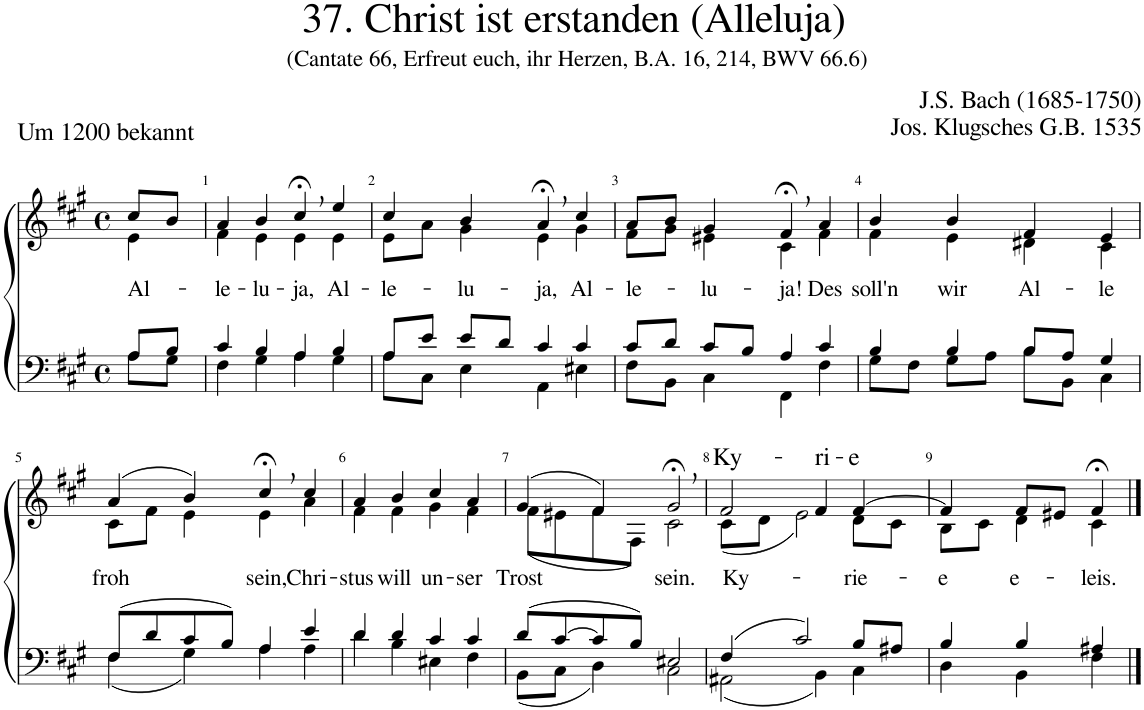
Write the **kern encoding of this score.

**kern	**kern	**text	**text
*part2	*part1	*part1	*part1
*staff2	*staff1	*staff1	*staff1
*I"Tenor/Bass	*I"Soprano/Alto	*	*
*clefF4	*clefG2	*	*
*k[f#c#g#]	*k[f#c#g#]	*	*
*M4/4	*M4/4	*	*
*met(c)	*met(c)	*	*
=	=	=	=
*^	*	*	*
!	!	!	!LO:LY:b	!
*	*	*^	*	*
8A/L	8A\L	8cc#;</L	4e\	Al-	.
8B/J	8G#\J	8b/J	.	.	.
=1	=1	=1	=1	=1	=1
!	!	!	!	!LO:LY:b	!
4c#/	4F#\	4a;</	4f#\	-le-	.
!	!	!	!	!LO:LY:b	!
4B/	4G#\	4b;</	4e\	-lu-	.
!	!	!	!	!LO:LY:b	!
4A/	4A\	4cc#;<,/	4e\	-ja,	.
!	!	!	!	!LO:LY:b	!
4B/	4G#\	4ee/	4e\	Al-	.
=2	=2	=2	=2	=2	=2
!	!	!	!	!LO:LY:b	!
8A/L	8A\L	4cc#;</	8e\L	-le-	.
8e/J	8C#\J	.	8a\J	.	.
!	!	!	!	!LO:LY:b	!
8e;</L	4E\	4b/	4g#\	-lu-	.
8d/J	.	.	.	.	.
!	!	!	!	!LO:LY:b	!
4c#/	4AA\	4a;<,/	4e\	-ja,	.
!	!	!	!	!LO:LY:b	!
4c#/	4E#X\	4cc#/	4g#\	Al-	.
=3	=3	=3	=3	=3	=3
!	!	!	!	!LO:LY:b	!
8c#/L	8F#\L	8a;</L	8f#\L	-le-	.
8d/J	8BB\J	8b/J	8g#\J	.	.
!	!	!	!	!LO:LY:b	!
8c#/L	4C#\	4g#/	4e#X\	-lu-	.
8B/J	.	.	.	.	.
!	!	!	!	!LO:LY:b	!
4A/	4FF#\	4f#;<,/	4c#\	-ja!	.
!	!	!	!	!LO:LY:b	!
4c#/	4F#\	4a;</	4f#\	Des	.
=4	=4	=4	=4	=4	=4
!	!	!	!	!LO:LY:b	!
4B/	8G#\L	4b/	4f#\	soll'n	.
.	8F#\J	.	.	.	.
!	!	!	!	!LO:LY:b	!
4B/	8G#\L	4b/	4e\	wir	.
.	8A\J	.	.	.	.
!	!	!	!	!LO:LY:b	!
8B/L	8B\L	4f#/	4d#X\	Al-	.
8A/J	8BB\J	.	.	.	.
!	!	!	!	!LO:LY:b	!
4G#/	4C#\	4e/	4c#\	-le	.
!!LO:LB:g=z	!!
=5	=5	=5	=5	=5	=5
!	!	!	!	!LO:LY:b	!
(8F#/L	(4F#\	(4a;</	8c#\L	froh	.
8d/	.	.	8f#\J	.	.
8c#/	4G#\)	4b/)	4e\	.	.
8B/J)	.	.	.	.	.
!	!	!	!	!LO:LY:b	!
4A/	4A\	4cc#;<,/	4e\	sein,	.
!	!	!	!	!LO:LY:b	!
4e/	4A\	4cc#/	4a\	Chri-	.
=6	=6	=6	=6	=6	=6
!	!	!	!	!LO:LY:b	!
4d/	4d\	4a;</	4f#\	-stus	.
!	!	!	!	!LO:LY:b	!
4d/	4B\	4b/	4f#\	will	.
!	!	!	!	!LO:LY:b	!
4c#/	4E#X\	4cc#/	4g#\	un-	.
!	!	!	!	!LO:LY:b	!
4c#/	4F#\	4a/	4f#\	-ser	.
=7	=7	=7	=7	=7	=7
!	!	!	!	!LO:LY:b	!
(8d/L	(8BB\L	(4g#;</	(8f#\L	Trost	.
[8c#/	8C#\J	.	8e#X\	.	.
8c#/]	4D\)	4f#/)	8f#\	.	.
8B/J)	.	.	8F#\J)	.	.
!	!	!	!	!LO:LY:b	!
2E#X/	2C#\	2g#;<,/	2c#\	sein.	.
=8	=8	=8	=8	=8	=8
!	!	!	!	!LO:LY:b	!LO:LY:a
(4F#/	(2AA#X\	2f#;</	(8c#\L	Ky-	Ky-
.	.	.	8d\J	.	.
2c#/)	.	.	2e\)	.	.
!	!	!	!	!	!LO:LY:a
.	4BB\)	4f#;</	.	.	-ri-
!	!	!	!	!LO:LY:b	!LO:LY:a
8B/L	4C#\	[4f#/	8d\L	-rie-	-e
8A#X/J	.	.	8c#\J	.	.
=9	=9	=9	=9	=9	=9
!	!	!	!	!LO:LY:b	!
4B/	4D\	4f#;</]	8B\L	-e	.
.	.	.	8c#\J	.	.
!	!	!	!	!LO:LY:b	!
4B/	4BB\	8f#/L	4d\	e-	.
.	.	8e#X/J	.	.	.
!	!	!	!	!LO:LY:b	!
4A#X/	4F#\	4f#;</	4c#\	-leis.	.
*v	*v	*	*	*	*
*	*v	*v	*	*
==	==	==	==
*-	*-	*-	*-
